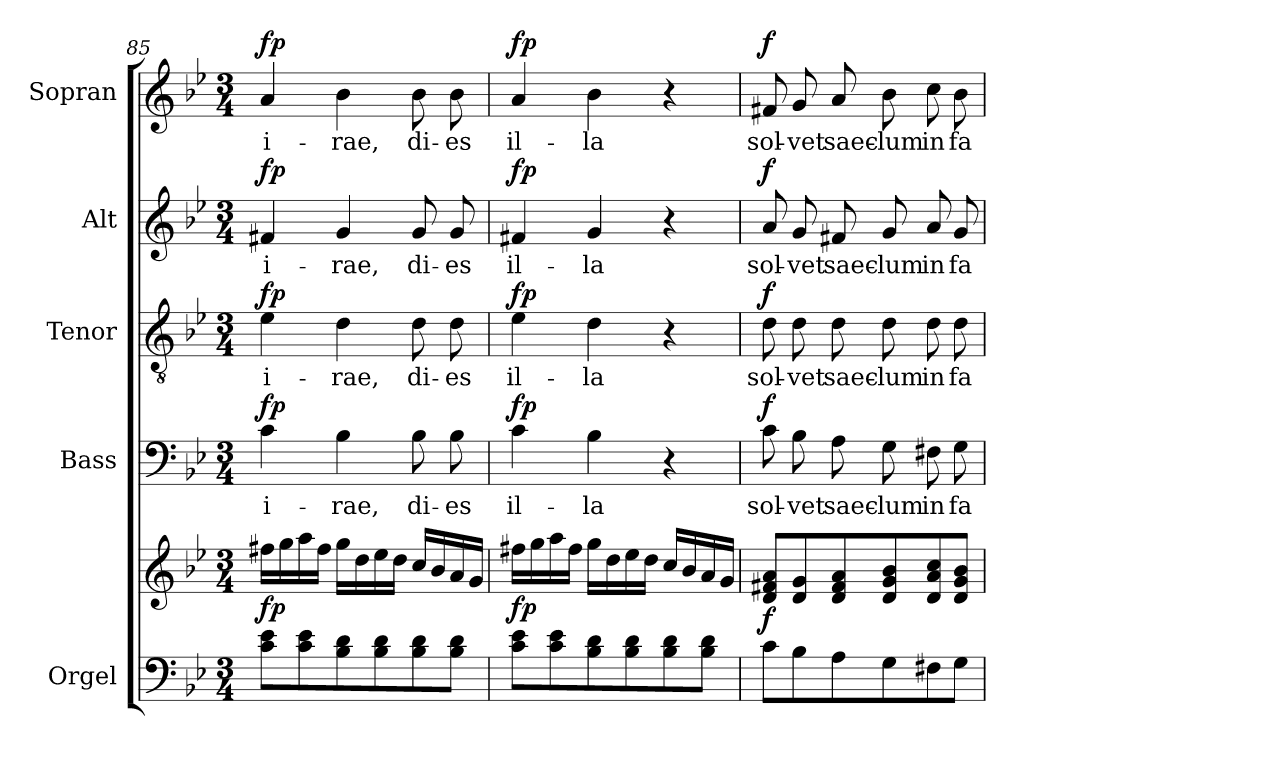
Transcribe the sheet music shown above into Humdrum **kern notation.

**kern	**kern	**dynam	**kern	**text	**dynam	**kern	**text	**dynam	**kern	**text	**dynam	**kern	**text	**dynam
*part5	*part5	*part5	*part4	*part4	*part4	*part3	*part3	*part3	*part2	*part2	*part2	*part1	*part1	*part1
*staff6	*staff5	*staff5/6	*staff4	*staff4	*staff4	*staff3	*staff3	*staff3	*staff2	*staff2	*staff2	*staff1	*staff1	*staff1
*I"Orgel	*	*	*I"Bass	*	*	*I"Tenor	*	*	*I"Alt	*	*	*I"Sopran	*	*
*I'Org.	*	*	*I'B.	*	*	*I'T.	*	*	*I'A.	*	*	*I'S.	*	*
!!LO:LB:g=z
*clefF4	*clefG2	*	*clefF4	*	*	*clefGv2	*	*	*clefG2	*	*	*clefG2	*	*
*k[b-e-]	*k[b-e-]	*	*k[b-e-]	*	*	*k[b-e-]	*	*	*k[b-e-]	*	*	*k[b-e-]	*	*
*B-:	*B-:	*	*B-:	*	*	*B-:	*	*	*B-:	*	*	*B-:	*	*
*M3/4	*M3/4	*	*M3/4	*	*	*M3/4	*	*	*M3/4	*	*	*M3/4	*	*
=85	=85	=85	=85	=85	=85	=85	=85	=85	=85	=85	=85	=85	=85	=85
!	!	!LO:DY:b	!	!LO:LY:b	!LO:DY:a	!	!LO:LY:b	!LO:DY:a	!	!LO:LY:b	!LO:DY:a	!	!LO:LY:b	!LO:DY:a
8c\ 8e-\L	16ff#X\LL	fp	4c\	i-	fp	4e-\	i-	fp	4f#X/	i-	fp	4a/	i-	fp
.	16gg\	.	.	.	.	.	.	.	.	.	.	.	.	.
8c\ 8e-\	16aa\	.	.	.	.	.	.	.	.	.	.	.	.	.
.	16ff#\JJ	.	.	.	.	.	.	.	.	.	.	.	.	.
!	!	!	!	!LO:LY:b	!	!	!LO:LY:b	!	!	!LO:LY:b	!	!	!LO:LY:b	!
8B-\ 8d\	16gg\LL	.	4B-\	-rae,	.	4d\	-rae,	.	4g/	-rae,	.	4b-\	-rae,	.
.	16dd\	.	.	.	.	.	.	.	.	.	.	.	.	.
8B-\ 8d\	16ee-\	.	.	.	.	.	.	.	.	.	.	.	.	.
.	16dd\JJ	.	.	.	.	.	.	.	.	.	.	.	.	.
!	!	!	!	!LO:LY:b	!	!	!LO:LY:b	!	!	!LO:LY:b	!	!	!LO:LY:b	!
8B-\ 8d\	16cc/LL	.	8B-\	di-	.	8d\	di-	.	8g/	di-	.	8b-\	di-	.
.	16b-/	.	.	.	.	.	.	.	.	.	.	.	.	.
!	!	!	!	!LO:LY:b	!	!	!LO:LY:b	!	!	!LO:LY:b	!	!	!LO:LY:b	!
8B-\ 8d\J	16a/	.	8B-\	-es	.	8d\	-es	.	8g/	-es	.	8b-\	-es	.
.	16g/JJ	.	.	.	.	.	.	.	.	.	.	.	.	.
=86	=86	=86	=86	=86	=86	=86	=86	=86	=86	=86	=86	=86	=86	=86
!	!	!LO:DY:b	!	!LO:LY:b	!LO:DY:a	!	!LO:LY:b	!LO:DY:a	!	!LO:LY:b	!LO:DY:a	!	!LO:LY:b	!LO:DY:a
8c\ 8e-\L	16ff#X\LL	fp	4c\	il-	fp	4e-\	il-	fp	4f#X/	il-	fp	4a/	il-	fp
.	16gg\	.	.	.	.	.	.	.	.	.	.	.	.	.
8c\ 8e-\	16aa\	.	.	.	.	.	.	.	.	.	.	.	.	.
.	16ff#\JJ	.	.	.	.	.	.	.	.	.	.	.	.	.
!	!	!	!	!LO:LY:b	!	!	!LO:LY:b	!	!	!LO:LY:b	!	!	!LO:LY:b	!
8B-\ 8d\	16gg\LL	.	4B-\	-la	.	4d\	-la	.	4g/	-la	.	4b-\	-la	.
.	16dd\	.	.	.	.	.	.	.	.	.	.	.	.	.
8B-\ 8d\	16ee-\	.	.	.	.	.	.	.	.	.	.	.	.	.
.	16dd\JJ	.	.	.	.	.	.	.	.	.	.	.	.	.
8B-\ 8d\	16cc/LL	.	4r	.	.	4r	.	.	4r	.	.	4r	.	.
.	16b-/	.	.	.	.	.	.	.	.	.	.	.	.	.
8B-\ 8d\J	16a/	.	.	.	.	.	.	.	.	.	.	.	.	.
.	16g/JJ	.	.	.	.	.	.	.	.	.	.	.	.	.
=87	=87	=87	=87	=87	=87	=87	=87	=87	=87	=87	=87	=87	=87	=87
!	!	!LO:DY:b	!	!LO:LY:b	!LO:DY:a	!	!LO:LY:b	!LO:DY:a	!	!LO:LY:b	!LO:DY:a	!	!LO:LY:b	!LO:DY:a
8c\L	8d/ 8f#X/ 8a/L	f	8c\	sol-	f	8d\	sol-	f	8a/	sol-	f	8f#X/	sol-	f
!	!	!	!	!LO:LY:b	!	!	!LO:LY:b	!	!	!LO:LY:b	!	!	!LO:LY:b	!
8B-\	8d/ 8g/	.	8B-\	-vet	.	8d\	-vet	.	8g/	-vet	.	8g/	-vet	.
!	!	!	!	!LO:LY:b	!	!	!LO:LY:b	!	!	!LO:LY:b	!	!	!LO:LY:b	!
8A\	8d/ 8f#/ 8a/	.	8A\	saec-	.	8d\	saec-	.	8f#X/	saec-	.	8a/	saec-	.
!	!	!	!	!LO:LY:b	!	!	!LO:LY:b	!	!	!LO:LY:b	!	!	!LO:LY:b	!
8G\	8d/ 8g/ 8b-/	.	8G\	-lum	.	8d\	-lum	.	8g/	-lum	.	8b-\	-lum	.
!	!	!	!	!LO:LY:b	!	!	!LO:LY:b	!	!	!LO:LY:b	!	!	!LO:LY:b	!
8F#X\	8d/ 8a/ 8cc/	.	8F#X\	in	.	8d\	in	.	8a/	in	.	8cc\	in	.
!	!	!	!	!LO:LY:b	!	!	!LO:LY:b	!	!	!LO:LY:b	!	!	!LO:LY:b	!
8G\J	8d/ 8g/ 8b-/J	.	8G\	fa-	.	8d\	fa-	.	8g/	fa-	.	8b-\	fa-	.
=	=	=	=	=	=	=	=	=	=	=	=	=	=	=
*-	*-	*-	*-	*-	*-	*-	*-	*-	*-	*-	*-	*-	*-	*-
